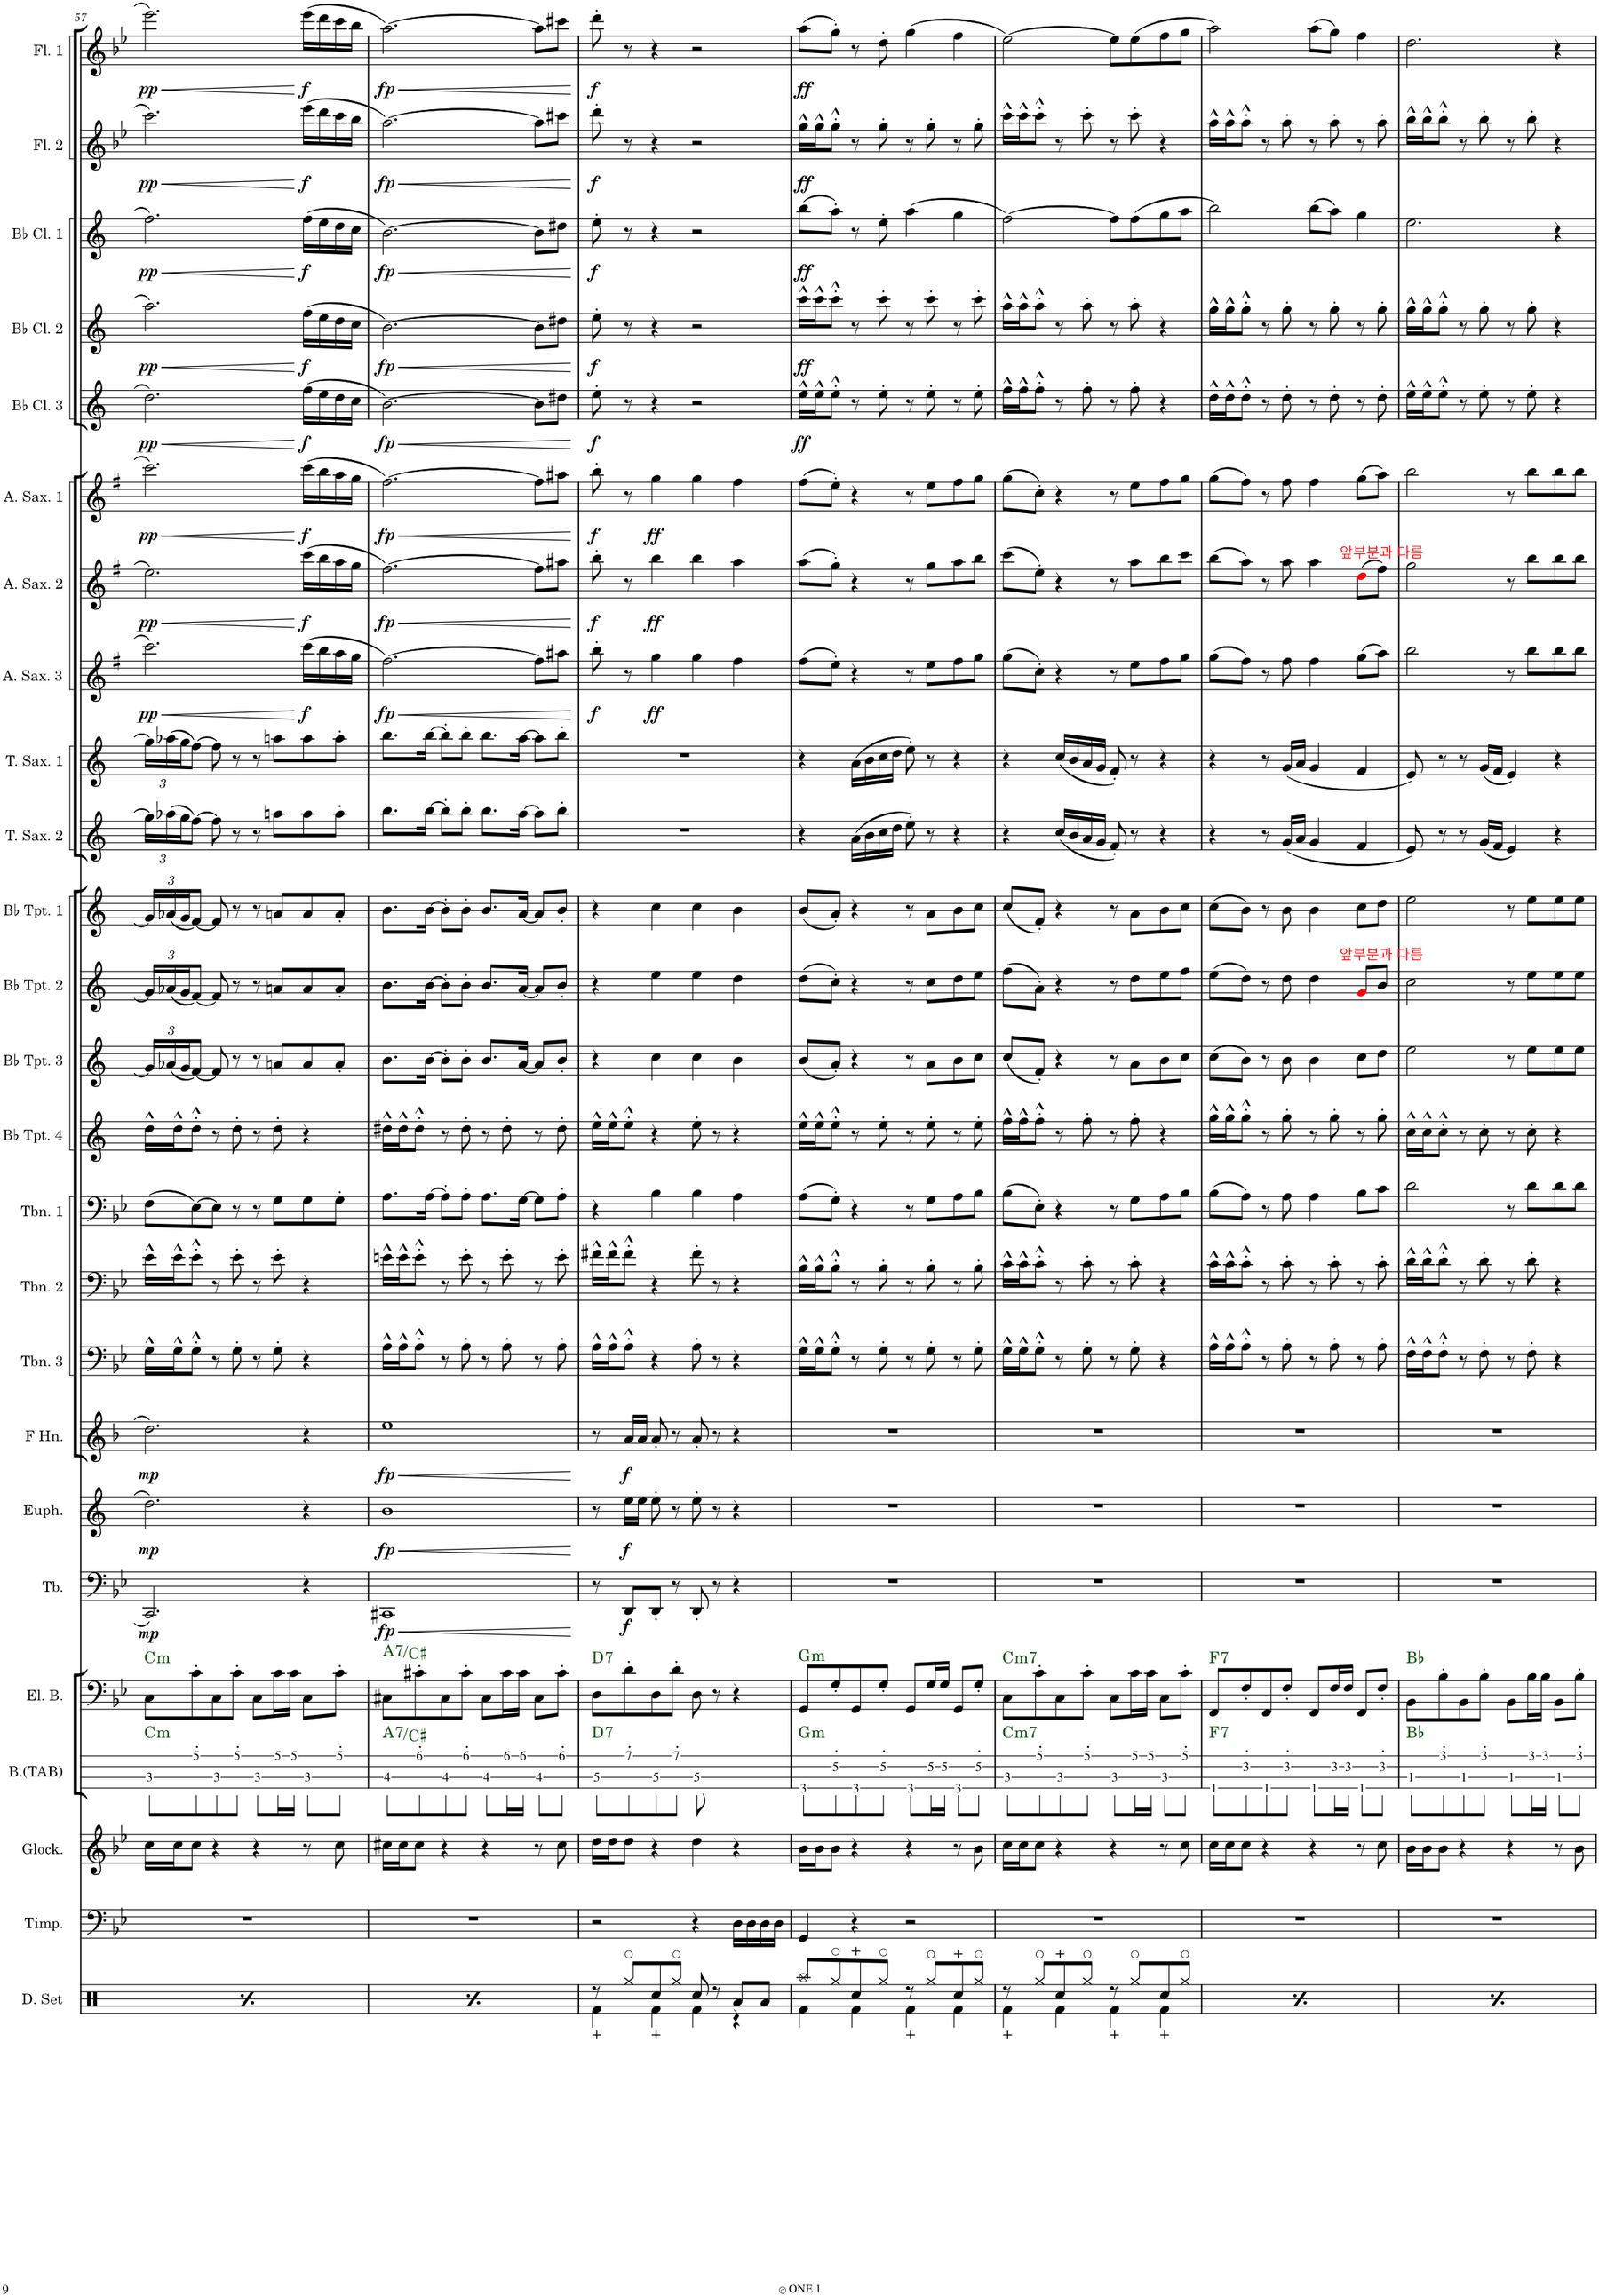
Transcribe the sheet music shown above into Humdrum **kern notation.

**kern	**kern	**kern	**kern	**harte	**kern	**harte	**kern	**dynam	**kern	**dynam	**kern	**dynam	**kern	**kern	**kern	**kern	**kern	**kern	**kern	**kern	**kern	**kern	**dynam	**kern	**dynam	**kern	**dynam	**kern	**dynam	**kern	**dynam	**kern	**dynam	**kern	**dynam	**kern	**dynam
*part25	*part24	*part23	*part22	*part22	*part21	*part21	*part20	*part20	*part19	*part19	*part18	*part18	*part17	*part16	*part15	*part14	*part13	*part12	*part11	*part10	*part9	*part8	*part8	*part7	*part7	*part6	*part6	*part5	*part5	*part4	*part4	*part3	*part3	*part2	*part2	*part1	*part1
*staff25	*staff24	*staff23	*staff22	*	*staff21	*	*staff20	*staff20	*staff19	*staff19	*staff18	*staff18	*staff17	*staff16	*staff15	*staff14	*staff13	*staff12	*staff11	*staff10	*staff9	*staff8	*staff8	*staff7	*staff7	*staff6	*staff6	*staff5	*staff5	*staff4	*staff4	*staff3	*staff3	*staff2	*staff2	*staff1	*staff1
*I"드럼세트	*I"팀파니(in F,G,D)	*I"글로켄슈필	*I"베이스(타브)	*	*I"일렉트릭 베이스	*	*I"튜바 (표준기보)	*	*I"유포늄	*	*I"F 호른	*	*I"트롬본 3	*I"트롬본  2	*I"트롬본  1	*I"Bb 트럼펫 4	*I"Bb 트럼펫 3	*I"Bb 트럼펫 2	*I"Bb 트럼펫 1	*I"테너 색소폰 2	*I"테너 색소폰 1	*I"알토 색소폰 3	*	*I"알토 색소폰 2	*	*I"알토 색소폰 1	*	*I"Bb 클라리넷 3	*	*I"Bb 클라리넷 2	*	*I"Bb 클라리넷 1	*	*I"플루트 2	*	*I"플루트 1	*
!!LO:PB:g=z
*clefX	*clefF4	*clefG2	*	*	*clefF4	*	*clefF4	*	*clefG2	*	*clefG2	*	*clefF4	*clefF4	*clefF4	*clefG2	*clefG2	*clefG2	*clefG2	*clefG2	*clefG2	*clefG2	*	*clefG2	*	*clefG2	*	*clefG2	*	*clefG2	*	*clefG2	*	*clefG2	*	*clefG2	*
*	*	*Trd-14c-24	*Trd7c12	*	*Trd7c12	*	*	*	*Trd8c14	*	*Trd4c7	*	*	*	*	*Trd1c2	*Trd1c2	*Trd1c2	*Trd1c2	*Trd8c14	*Trd8c14	*Trd5c9	*	*Trd5c9	*	*Trd5c9	*	*Trd1c2	*	*Trd1c2	*	*Trd1c2	*	*	*	*	*
*k[b-e-]	*k[b-e-]	*k[b-e-]	*k[b-e-]	*	*k[b-e-]	*	*k[b-e-]	*	*k[]	*	*k[b-]	*	*k[b-e-]	*k[b-e-]	*k[b-e-]	*k[]	*k[]	*k[]	*k[]	*k[]	*k[]	*k[f#]	*	*k[f#]	*	*k[f#]	*	*k[]	*	*k[]	*	*k[]	*	*k[b-e-]	*	*k[b-e-]	*
*M4/4	*M4/4	*M4/4	*M4/4	*	*M4/4	*	*M4/4	*	*M4/4	*	*M4/4	*	*M4/4	*M4/4	*M4/4	*M4/4	*M4/4	*M4/4	*M4/4	*M4/4	*M4/4	*M4/4	*	*M4/4	*	*M4/4	*	*M4/4	*	*M4/4	*	*M4/4	*	*M4/4	*	*M4/4	*
=57	=57	=57	=57	=57	=57	=57	=57	=57	=57	=57	=57	=57	=57	=57	=57	=57	=57	=57	=57	=57	=57	=57	=57	=57	=57	=57	=57	=57	=57	=57	=57	=57	=57	=57	=57	=57	=57
*^	*	*	*	*	*	*	*	*	*	*	*	*	*	*	*	*	*	*	*	*	*	*	*	*	*	*	*	*	*	*	*	*	*	*	*	*	*
*	*	*	*	*	*	*	*	*	*	*	*	*	*	*	*	*	*	*Xbrackettup	*Xbrackettup	*Xbrackettup	*Xbrackettup	*Xbrackettup	*	*	*	*	*	*	*	*	*	*	*	*	*	*	*	*
!	!	!	!	!	!	!	!	!	!LO:DY:b	!	!LO:DY:b	!	!LO:DY:b	!	!	!	!	!	!	!	!	!	!	!LO:HP:b	!	!LO:HP:b	!	!LO:HP:b	!	!LO:HP:b	!	!LO:HP:b	!	!LO:HP:b	!	!LO:HP:b	!	!LO:HP:b
!	!	!	!	!	!LO:H:kt=m	!	!LO:H:kt=m	!	!	!	!	!	!	!	!	!	!	!	!	!	!	!	!	!LO:DY:n=1:b	!	!LO:DY:n=1:b	!	!LO:DY:n=1:b	!	!LO:DY:n=1:b	!	!LO:DY:n=1:b	!	!LO:DY:n=1:b	!	!LO:DY:n=1:b	!	!LO:DY:n=1:b
8r	4Rf\	1r	16cc\LL	8C\L	C:min	8C\L	C:min	2.CC/	mp	2.dd\	mp	2.dd\	mp	16G^^\LL	16e-^^\LL	(8F\L	16dd^^\LL	24g/LL]	24g/LL]	24g/LL]	24gg\LL]	24gg\LL]	2.ccc\	< pp	2.ee\	< pp	2.ccc\	< pp	2.dd\	< pp	2.aa\	< pp	2.ff\	< pp	2.ccc\	< pp	2.eee-\	< pp
.	.	.	.	.	.	.	.	.	.	.	.	.	.	.	.	.	.	(24a-X/	(24a-X/	(24a-X/	(24aa-X\	(24aa-X\	.	.	.	.	.	.	.	.	.	.	.	.	.	.	.	.
.	.	.	16cc\J	.	.	.	.	.	.	.	.	.	.	16G^^\J	16e-^^\J	.	16dd^^\J	.	.	.	.	.	.	.	.	.	.	.	.	.	.	.	.	.	.	.	.	.
.	.	.	.	.	.	.	.	.	.	.	.	.	.	.	.	.	.	24g/J	24g/J	24g/J	24gg\J	24gg\J	.	.	.	.	.	.	.	.	.	.	.	.	.	.	.	.
8Rgg/L	.	.	8cc\J	8c'\	.	8c'\	.	.	.	.	.	.	.	8G'^^\J	8e-'^^\J	[8E-\)	8dd'^^\J	[8f/J)	[8f/J)	[8f/J)	[8ff\J)	[8ff\J)	.	.	.	.	.	.	.	.	.	.	.	.	.	.	.	.
8Rcc/	4Rf\	.	4r	8C\	.	8C\	.	.	.	.	.	.	.	8r	8r	8E-\J]	8r	8f/]	8f/]	8f/]	8ff\]	8ff\]	.	.	.	.	.	.	.	.	.	.	.	.	.	.	.	.
8Rgg/J	.	.	.	8c'\J	.	8c'\J	.	.	.	.	.	.	.	8G'\	8e-'\	8r	8dd'\	8r	8r	8r	8r	8r	.	.	.	.	.	.	.	.	.	.	.	.	.	.	.	.
8r	4Rf\	.	4r	8C\L	.	8C\L	.	.	.	.	.	.	.	8r	8r	8r	8r	8r	8r	8r	8r	8r	.	.	.	.	.	.	.	.	.	.	.	.	.	.	.	.
8Rgg/L	.	.	.	16c~'\L	.	16c'~\L	.	.	.	.	.	.	.	8G'\	8e-'\	8G\L	8dd'\	8an/L	8an/L	8an/L	8aan\L	8aan\L	.	.	.	.	.	.	.	.	.	.	.	.	.	.	.	.
.	.	.	.	16c~'\JJ	.	16c'~\JJ	.	.	.	.	.	.	.	.	.	.	.	.	.	.	.	.	.	.	.	.	.	.	.	.	.	.	.	.	.	.	.	.
!	!	!	!	!	!	!	!	!	!	!	!	!	!	!	!	!	!	!	!	!	!	!	!	!LO:DY:n=2:b	!	!LO:DY:n=2:b	!	!LO:DY:n=2:b	!	!LO:DY:n=2:b	!	!LO:DY:n=2:b	!	!LO:DY:n=2:b	!	!LO:DY:n=2:b	!	!LO:DY:n=2:b
8Rcc/	4Rf\	.	8r	8C\L	.	8C\L	.	4r	.	4r	.	4r	.	4r	4r	8G\	4r	8a/	8a/	8a/	8aa\	8aa\	(16ccc\LL	[ f	(16ccc\LL	[ f	(16ccc\LL	[ f	(16ff\LL	[ f	(16ff\LL	[ f	(16ff\LL	[ f	(16eee-\LL	[ f	(16eee-\LL	[ f
.	.	.	.	.	.	.	.	.	.	.	.	.	.	.	.	.	.	.	.	.	.	.	16bb\	.	16bb\	.	16bb\	.	16ee\	.	16ee\	.	16ee\	.	16ddd\	.	16ddd\	.
8Rgg/J	.	.	8cc\	8c'\J	.	8c'\J	.	.	.	.	.	.	.	.	.	8G'\J	.	8a'/J	8a'/J	8a'/J	8aa'\J	8aa'\J	16aa\	.	16aa\	.	16aa\	.	16dd\	.	16dd\	.	16dd\	.	16ccc\	.	16ccc\	.
.	.	.	.	.	.	.	.	.	.	.	.	.	.	.	.	.	.	.	.	.	.	.	16gg\JJ	.	16gg\JJ	.	16gg\JJ	.	16cc\JJ	.	16cc\JJ	.	16cc\JJ	.	16bb-\JJ	.	16bb-\JJ	.
=58	=58	=58	=58	=58	=58	=58	=58	=58	=58	=58	=58	=58	=58	=58	=58	=58	=58	=58	=58	=58	=58	=58	=58	=58	=58	=58	=58	=58	=58	=58	=58	=58	=58	=58	=58	=58	=58	=58
!	!	!	!	!	!	!	!	!	!LO:HP:b	!	!LO:HP:b	!	!LO:HP:b	!	!	!	!	!	!	!	!	!	!	!LO:HP:b	!	!LO:HP:b	!	!LO:HP:b	!	!LO:HP:b	!	!LO:HP:b	!	!LO:HP:b	!	!LO:HP:b	!	!LO:HP:b
!	!	!	!	!	!LO:H:kt=7	!	!LO:H:kt=7	!	!LO:DY:n=1:b	!	!LO:DY:n=1:b	!	!LO:DY:n=1:b	!	!	!	!	!	!	!	!	!	!	!LO:DY:n=1:b	!	!LO:DY:n=1:b	!	!LO:DY:n=1:b	!	!LO:DY:n=1:b	!	!LO:DY:n=1:b	!	!LO:DY:n=1:b	!	!LO:DY:n=1:b	!	!LO:DY:n=1:b
8r	4Rf\	1r	16cc#X\LL	8C#X\L	A:7/3	8C#X\L	A:7/3	1CC#X	< fp	1b	< fp	1ee	< fp	16A^^\LL	16en^^\LL	8.A\L	16dd#X^^\LL	8.b\L	8.b\L	8.b\L	8.bb\L	8.bb\L	[2.ff#\)	< fp	[2.ff#\)	< fp	[2.ff#\)	< fp	[2.b\)	< fp	[2.b\)	< fp	[2.b\)	< fp	[2.aa\)	< fp	[2.aa\)	< fp
.	.	.	16cc#\J	.	.	.	.	.	.	.	.	.	.	16A^^\J	16e^^\J	.	16dd#^^\J	.	.	.	.	.	.	.	.	.	.	.	.	.	.	.	.	.	.	.	.	.
8Rgg/L	.	.	8cc#\J	8c#X'\	.	8c#X'\	.	.	.	.	.	.	.	8A'^^\J	8e'^^\J	.	8dd#'^^\J	.	.	.	.	.	.	.	.	.	.	.	.	.	.	.	.	.	.	.	.	.
.	.	.	.	.	.	.	.	.	.	.	.	.	.	.	.	[16A\Jk	.	[16b\Jk	[16b\Jk	[16b\Jk	[16bb\Jk	[16bb\Jk	.	.	.	.	.	.	.	.	.	.	.	.	.	.	.	.
8Rcc/	4Rf\	.	4r	8C#\	.	8C#\	.	.	.	.	.	.	.	8r	8r	8A'\L]	8r	8b'\L]	8b'\L]	8b'\L]	8bb'\L]	8bb'\L]	.	.	.	.	.	.	.	.	.	.	.	.	.	.	.	.
8Rgg/J	.	.	.	8c#'\J	.	8c#'\J	.	.	.	.	.	.	.	8A'\	8e'\	8A'\J	8dd#'\	8b'\J	8b'\J	8b'\J	8bb'\J	8bb'\J	.	.	.	.	.	.	.	.	.	.	.	.	.	.	.	.
8r	4Rf\	.	4r	8C#\L	.	8C#\L	.	.	.	.	.	.	.	8r	8r	8.A\L	8r	8.b/L	8.b/L	8.b/L	8.bb\L	8.bb\L	.	.	.	.	.	.	.	.	.	.	.	.	.	.	.	.
8Rgg/L	.	.	.	16c#~'\L	.	16c#'~\L	.	.	.	.	.	.	.	8A'\	8e'\	.	8dd#'\	.	.	.	.	.	.	.	.	.	.	.	.	.	.	.	.	.	.	.	.	.
.	.	.	.	16c#~'\JJ	.	16c#'~\JJ	.	.	.	.	.	.	.	.	.	[16G\Jk	.	[16a/Jk	[16a/Jk	[16a/Jk	[16aa\Jk	[16aa\Jk	.	.	.	.	.	.	.	.	.	.	.	.	.	.	.	.
8Rcc/	4Rf\	.	8r	8C#\L	.	8C#\L	.	.	.	.	.	.	.	8r	8r	8G\L]	8r	8a/L]	8a/L]	8a/L]	8aa\L]	8aa\L]	8ff#\L]	.	8ff#\L]	.	8ff#\L]	.	8b\L]	.	8b\L]	.	8b\L]	.	8aa\L]	.	8aa\L]	.
8Rgg/J	.	.	8cc#\	8c#'\J	.	8c#'\J	.	.	.	.	.	.	.	8A'\	8e'\	8A'\J	8dd#'\	8b'/J	8b'/J	8b'/J	8bb'\J	8bb'\J	8aa#X\J	.	8aa#X\J	.	8aa#X\J	.	8dd#X\J	.	8dd#X\J	.	8dd#X\J	.	8ccc#X\J	.	8ccc#X\J	.
*v	*v	*	*	*	*	*	*	*	*	*	*	*	*	*	*	*	*	*	*	*	*	*	*	*	*	*	*	*	*	*	*	*	*	*	*	*	*	*
.	.	.	.	.	.	.	.	[	.	[	.	[	.	.	.	.	.	.	.	.	.	.	[	.	[	.	[	.	[	.	[	.	[	.	[	.	[
=59	=59	=59	=59	=59	=59	=59	=59	=59	=59	=59	=59	=59	=59	=59	=59	=59	=59	=59	=59	=59	=59	=59	=59	=59	=59	=59	=59	=59	=59	=59	=59	=59	=59	=59	=59	=59	=59
*^	*	*	*	*	*	*	*	*	*	*	*	*	*	*	*	*	*	*	*	*	*	*	*	*	*	*	*	*	*	*	*	*	*	*	*	*	*
!	!	!	!	!	!LO:H:kt=7	!	!LO:H:kt=7	!	!	!	!	!	!	!	!	!	!	!	!	!	!	!	!	!LO:DY:b	!	!LO:DY:b	!	!LO:DY:b	!	!LO:DY:b	!	!LO:DY:b	!	!LO:DY:b	!	!LO:DY:b	!	!LO:DY:b
8r	4Rf\	2r	16dd\LL	8D\L	D:7	8D\L	D:7	8r	.	8r	.	8r	.	16A^^\LL	16f#X^^\LL	4r	16ee^^\LL	4r	4r	4r	1r	1r	8bb'\	f	8bb'\	f	8bb'\	f	8ee'\	f	8ee'\	f	8ee'\	f	8ddd'\	f	8ddd'\	f
.	.	.	16dd\J	.	.	.	.	.	.	.	.	.	.	16A^^\J	16f#^^\J	.	16ee^^\J	.	.	.	.	.	.	.	.	.	.	.	.	.	.	.	.	.	.	.	.	.
!	!	!	!	!	!	!	!	!	!LO:DY:b	!	!LO:DY:b	!	!LO:DY:b	!	!	!	!	!	!	!	!	!	!	!	!	!	!	!	!	!	!	!	!	!	!	!	!	!
8Rgg/L	.	.	8dd\J	8d'\	.	8d'\	.	8DD/L	f	16ee\LL	f	16a/LL	f	8A'^^\J	8f#'^^\J	.	8ee'^^\J	.	.	.	.	.	8r	.	8r	.	8r	.	8r	.	8r	.	8r	.	8r	.	8r	.
.	.	.	.	.	.	.	.	.	.	16ee\JJ	.	16a/JJ	.	.	.	.	.	.	.	.	.	.	.	.	.	.	.	.	.	.	.	.	.	.	.	.	.	.
!	!	!	!	!	!	!	!	!	!	!	!	!	!	!	!	!	!	!	!	!	!	!	!	!LO:DY:b	!	!LO:DY:b	!	!LO:DY:b	!	!	!	!	!	!	!	!	!	!
8Rcc/	4Rf\	.	4r	8D\	.	8D\	.	8DD'/J	.	8ee'\	.	8a'/	.	4r	4r	4B-\	4r	4cc\	4ee\	4cc\	.	.	4gg\	ff	4bb\	ff	4gg\	ff	4r	.	4r	.	4r	.	4r	.	4r	.
8Rgg/J	.	.	.	8d'\J	.	8d'\J	.	8r	.	8r	.	8r	.	.	.	.	.	.	.	.	.	.	.	.	.	.	.	.	.	.	.	.	.	.	.	.	.	.
8Rcc/	4Rf\	4r	4dd\	8D\	.	8D\	.	8DD'/	.	8ee'\	.	8a'/	.	8A'\	8f#'\	4B-\	8ee'\	4cc\	4ee\	4cc\	.	.	4gg\	.	4bb\	.	4gg\	.	2r	.	2r	.	2r	.	2r	.	2r	.
8r	.	.	.	8r	.	8r	.	8r	.	8r	.	8r	.	8r	8r	.	8r	.	.	.	.	.	.	.	.	.	.	.	.	.	.	.	.	.	.	.	.	.
8Ra/L	4r	16D\LL	4r	4r	.	4r	.	4r	.	4r	.	4r	.	4r	4r	4A\	4r	4b\	4dd\	4b\	.	.	4ff#\	.	4aa\	.	4ff#\	.	.	.	.	.	.	.	.	.	.	.
.	.	16D\	.	.	.	.	.	.	.	.	.	.	.	.	.	.	.	.	.	.	.	.	.	.	.	.	.	.	.	.	.	.	.	.	.	.	.	.
8Ra/J	.	16D\	.	.	.	.	.	.	.	.	.	.	.	.	.	.	.	.	.	.	.	.	.	.	.	.	.	.	.	.	.	.	.	.	.	.	.	.
.	.	16D\JJ	.	.	.	.	.	.	.	.	.	.	.	.	.	.	.	.	.	.	.	.	.	.	.	.	.	.	.	.	.	.	.	.	.	.	.	.
=60	=60	=60	=60	=60	=60	=60	=60	=60	=60	=60	=60	=60	=60	=60	=60	=60	=60	=60	=60	=60	=60	=60	=60	=60	=60	=60	=60	=60	=60	=60	=60	=60	=60	=60	=60	=60	=60	=60
!	!	!	!	!	!LO:H:kt=m	!	!LO:H:kt=m	!	!	!	!	!	!	!	!	!	!	!	!	!	!	!	!	!	!	!	!	!	!	!LO:DY:b	!	!LO:DY:b	!	!LO:DY:b	!	!LO:DY:b	!	!LO:DY:b
8Raa/L	4Rf\	4GG/	16b-\LL	8GG\L	G:min	8GG/L	G:min	1r	.	1r	.	1r	.	16G^^\LL	16B-^^\LL	(8A\L	16ee^^\LL	(8b/L	(8dd\L	(8b/L	4r	4r	(8ff#\L	.	(8aa\L	.	(8ff#\L	.	16ee^^\LL	ff	16ccc^^\LL	ff	(8bb\L	ff	16gg^^\LL	ff	(8aa\L	ff
.	.	.	16b-\J	.	.	.	.	.	.	.	.	.	.	16G^^\J	16B-^^\J	.	16ee^^\J	.	.	.	.	.	.	.	.	.	.	.	16ee^^\J	.	16ccc^^\J	.	.	.	16gg^^\J	.	.	.
8Rgg/	.	.	8b-\J	8G'\	.	8G'/	.	.	.	.	.	.	.	8G'^^\J	8B-'^^\J	8G'\J)	8ee'^^\J	8a'/J)	8cc'\J)	8a'/J)	.	.	8ee'\J)	.	8gg'\J)	.	8ee'\J)	.	8ee'^^\J	.	8ccc'^^\J	.	8aa'\J)	.	8gg'^^\J	.	8gg'\J)	.
8Rcc/	4Rf\	4r	4r	8GG\	.	8GG/	.	.	.	.	.	.	.	8r	8r	4r	8r	4r	4r	4r	(16a\LL	(16a\LL	4r	.	4r	.	4r	.	8r	.	8r	.	8r	.	8r	.	8r	.
.	.	.	.	.	.	.	.	.	.	.	.	.	.	.	.	.	.	.	.	.	16b\	16b\	.	.	.	.	.	.	.	.	.	.	.	.	.	.	.	.
8Rgg/J	.	.	.	8G'\J	.	8G'/J	.	.	.	.	.	.	.	8G'\	8B-'\	.	8ee'\	.	.	.	16cc\	16cc\	.	.	.	.	.	.	8ee'\	.	8ccc'\	.	8ee'\	.	8gg'\	.	8dd'\	.
.	.	.	.	.	.	.	.	.	.	.	.	.	.	.	.	.	.	.	.	.	16dd\JJ	16dd\JJ	.	.	.	.	.	.	.	.	.	.	.	.	.	.	.	.
8r	4Rf\	2r	4r	8GG\L	.	8GG/L	.	.	.	.	.	.	.	8r	8r	8r	8r	8r	8r	8r	8ee'\)	8ee'\)	8r	.	8r	.	8r	.	8r	.	8r	.	(4aa\	.	8r	.	(4gg\	.
8Rgg/L	.	.	.	16G~'\L	.	16G'~/L	.	.	.	.	.	.	.	8G'\	8B-'\	8G\L	8ee'\	8a\L	8cc\L	8a\L	8r	8r	8ee\L	.	8gg\L	.	8ee\L	.	8ee'\	.	8ccc'\	.	.	.	8gg'\	.	.	.
.	.	.	.	16G~'\JJ	.	16G'~/JJ	.	.	.	.	.	.	.	.	.	.	.	.	.	.	.	.	.	.	.	.	.	.	.	.	.	.	.	.	.	.	.	.
8Rcc/	4Rf\	.	8r	8GG\L	.	8GG/L	.	.	.	.	.	.	.	8r	8r	8A\	8r	8b\	8dd\	8b\	4r	4r	8ff#\	.	8aa\	.	8ff#\	.	8r	.	8r	.	4gg\	.	8r	.	4ff\	.
8Rgg/J	.	.	8b-\	8G'\J	.	8G'/J	.	.	.	.	.	.	.	8G'\	8B-'\	8B-\J	8ee'\	8cc\J	8ee\J	8cc\J	.	.	8gg\J	.	8bb\J	.	8gg\J	.	8ee'\	.	8ccc'\	.	.	.	8gg'\	.	.	.
=61	=61	=61	=61	=61	=61	=61	=61	=61	=61	=61	=61	=61	=61	=61	=61	=61	=61	=61	=61	=61	=61	=61	=61	=61	=61	=61	=61	=61	=61	=61	=61	=61	=61	=61	=61	=61	=61	=61
!	!	!	!	!	!LO:H:kt=m7	!	!LO:H:kt=m7	!	!	!	!	!	!	!	!	!	!	!	!	!	!	!	!	!	!	!	!	!	!	!	!	!	!	!	!	!	!	!
8r	4Rf\	1r	16cc\LL	8C\L	C:min7	8C\L	C:min7	1r	.	1r	.	1r	.	16G^^\LL	16c^^\LL	(8B-\L	16ff^^\LL	(8cc/L	(8ff\L	(8cc/L	4r	4r	(8gg\L	.	(8ccc\L	.	(8gg\L	.	16ff^^\LL	.	16aa^^\LL	.	[2ff\)	.	16ccc^^\LL	.	[2ee-\)	.
.	.	.	16cc\J	.	.	.	.	.	.	.	.	.	.	16G^^\J	16c^^\J	.	16ff^^\J	.	.	.	.	.	.	.	.	.	.	.	16ff^^\J	.	16aa^^\J	.	.	.	16ccc^^\J	.	.	.
8Rgg/L	.	.	8cc\J	8c'\	.	8c'\	.	.	.	.	.	.	.	8G'^^\J	8c'^^\J	8E-'\J)	8ff'^^\J	8f'/J)	8a'\J)	8f'/J)	.	.	8cc'\J)	.	8ee'\J)	.	8cc'\J)	.	8ff'^^\J	.	8aa'^^\J	.	.	.	8ccc'^^\J	.	.	.
8Rcc/	4Rf\	.	4r	8C\	.	8C\	.	.	.	.	.	.	.	8r	8r	4r	8r	4r	4r	4r	(16cc/LL	(16cc/LL	4r	.	4r	.	4r	.	8r	.	8r	.	.	.	8r	.	.	.
.	.	.	.	.	.	.	.	.	.	.	.	.	.	.	.	.	.	.	.	.	16b/	16b/	.	.	.	.	.	.	.	.	.	.	.	.	.	.	.	.
8Rgg/J	.	.	.	8c'\J	.	8c'\J	.	.	.	.	.	.	.	8G'\	8c'\	.	8ff'\	.	.	.	16a/	16a/	.	.	.	.	.	.	8ff'\	.	8aa'\	.	.	.	8ccc'\	.	.	.
.	.	.	.	.	.	.	.	.	.	.	.	.	.	.	.	.	.	.	.	.	16g/JJ	16g/JJ	.	.	.	.	.	.	.	.	.	.	.	.	.	.	.	.
8r	4Rf\	.	4r	8C\L	.	8C\L	.	.	.	.	.	.	.	8r	8r	8r	8r	8r	8r	8r	8f'/)	8f'/)	8r	.	8r	.	8r	.	8r	.	8r	.	8ff\L]	.	8r	.	8ee-\L]	.
8Rgg/L	.	.	.	16c~'\L	.	16c'~\L	.	.	.	.	.	.	.	8G'\	8c'\	8G\L	8ff'\	8a\L	8dd\L	8a\L	8r	8r	8ee\L	.	8aa\L	.	8ee\L	.	8ff'\	.	8aa'\	.	(8ff\	.	8ccc'\	.	(8ee-\	.
.	.	.	.	16c~'\JJ	.	16c'~\JJ	.	.	.	.	.	.	.	.	.	.	.	.	.	.	.	.	.	.	.	.	.	.	.	.	.	.	.	.	.	.	.	.
8Rcc/	4Rf\	.	8r	8C\L	.	8C\L	.	.	.	.	.	.	.	4r	4r	8A\	4r	8b\	8ee\	8b\	4r	4r	8ff#\	.	8bb\	.	8ff#\	.	4r	.	4r	.	8gg\	.	4r	.	8ff\	.
8Rgg/J	.	.	8cc\	8c'\J	.	8c'\J	.	.	.	.	.	.	.	.	.	8B-\J	.	8cc\J	8ff\J	8cc\J	.	.	8gg\J	.	8ccc\J	.	8gg\J	.	.	.	.	.	8aa\J	.	.	.	8gg\J	.
=62	=62	=62	=62	=62	=62	=62	=62	=62	=62	=62	=62	=62	=62	=62	=62	=62	=62	=62	=62	=62	=62	=62	=62	=62	=62	=62	=62	=62	=62	=62	=62	=62	=62	=62	=62	=62	=62	=62
!	!	!	!	!	!LO:H:kt=7	!	!LO:H:kt=7	!	!	!	!	!	!	!	!	!	!	!	!	!	!	!	!	!	!	!	!	!	!	!	!	!	!	!	!	!	!	!
8r	4Rf\	1r	16cc\LL	8FF\L	F:7	8FF/L	F:7	1r	.	1r	.	1r	.	16A^^\LL	16c^^\LL	(8B-\L	16gg^^\LL	(8cc\L	(8ee\L	(8cc\L	4r	4r	(8gg\L	.	(8bb\L	.	(8gg\L	.	16dd^^\LL	.	16gg^^\LL	.	2bb\)	.	16aa^^\LL	.	2aa\)	.
.	.	.	16cc\J	.	.	.	.	.	.	.	.	.	.	16A^^\J	16c^^\J	.	16gg^^\J	.	.	.	.	.	.	.	.	.	.	.	16dd^^\J	.	16gg^^\J	.	.	.	16aa^^\J	.	.	.
8Rgg/L	.	.	8cc\J	8F'\	.	8F'/	.	.	.	.	.	.	.	8A'^^\J	8c'^^\J	8A\J)	8gg'^^\J	8b\J)	8dd\J)	8b\J)	.	.	8ff#\J)	.	8aa\J)	.	8ff#\J)	.	8dd'^^\J	.	8gg'^^\J	.	.	.	8aa'^^\J	.	.	.
8Rcc/	4Rf\	.	4r	8FF\	.	8FF/	.	.	.	.	.	.	.	8r	8r	8r	8r	8r	8r	8r	8r	8r	8r	.	8r	.	8r	.	8r	.	8r	.	.	.	8r	.	.	.
8Rgg/J	.	.	.	8F'\J	.	8F'/J	.	.	.	.	.	.	.	8A'\	8c'\	8A\	8gg'\	8b\	8dd\	8b\	(16g/LL	(16g/LL	8ff#\	.	8aa\	.	8ff#\	.	8dd'\	.	8gg'\	.	.	.	8aa'\	.	.	.
.	.	.	.	.	.	.	.	.	.	.	.	.	.	.	.	.	.	.	.	.	16a/JJ	16a/JJ	.	.	.	.	.	.	.	.	.	.	.	.	.	.	.	.
8r	4Rf\	.	4r	8FF\L	.	8FF/L	.	.	.	.	.	.	.	8r	8r	4A\	8r	4b\	4dd\	4b\	4g/	4g/	4ff#\	.	4aa\	.	4ff#\	.	8r	.	8r	.	(8bb\L	.	8r	.	(8aa\L	.
8Rgg/L	.	.	.	16F~'\L	.	16F'~/L	.	.	.	.	.	.	.	8A'\	8c'\	.	8gg'\	.	.	.	.	.	.	.	.	.	.	.	8dd'\	.	8gg'\	.	8aa\J)	.	8aa'\	.	8gg\J)	.
.	.	.	.	16F~'\JJ	.	16F'~/JJ	.	.	.	.	.	.	.	.	.	.	.	.	.	.	.	.	.	.	.	.	.	.	.	.	.	.	.	.	.	.	.	.
!	!	!	!	!	!	!	!	!	!	!	!	!	!	!	!	!	!	!	!	!	!	!	!	!	!LO:TX:a:color=#FF0000:t=앞부분과 다름	!	!	!	!	!	!	!	!	!	!	!	!	!
!	!	!	!	!	!	!	!	!	!	!	!	!	!	!	!	!	!	!	!LO:TX:a:color=#FF0000:t=앞부분과 다름	!	!	!	!	!	!	!	!	!	!	!	!	!	!	!	!	!	!	!
8Rcc/	4Rf\	.	8r	8FF\L	.	8FF/L	.	.	.	.	.	.	.	8r	8r	8B-\L	8r	8cc\L	8gi/L	8cc\L	4f/	4f/	(8gg\L	.	(8ddi\L	.	(8gg\L	.	8r	.	8r	.	4gg\	.	8r	.	4ff\	.
8Rgg/J	.	.	8cc\	8F'\J	.	8F'/J	.	.	.	.	.	.	.	8A'\	8c'\	8c\J	8gg'\	8dd\J	8b/J	8dd\J	.	.	8aa\J)	.	8ff#\J)	.	8aa\J)	.	8dd'\	.	8gg'\	.	.	.	8aa'\	.	.	.
=63	=63	=63	=63	=63	=63	=63	=63	=63	=63	=63	=63	=63	=63	=63	=63	=63	=63	=63	=63	=63	=63	=63	=63	=63	=63	=63	=63	=63	=63	=63	=63	=63	=63	=63	=63	=63	=63	=63
8r	4Rf\	1r	16b-\LL	8BB-\L	Bb:maj	8BB-\L	Bb:maj	1r	.	1r	.	1r	.	16F^^\LL	16d^^\LL	2d\	16cc^^\LL	2ee\	2cc\	2ee\	8e/)	8e/)	2bb\	.	2gg\	.	2bb\	.	16ee^^\LL	.	16gg^^\LL	.	2.ee\	.	16bb-^^\LL	.	2.dd\	.
.	.	.	16b-\J	.	.	.	.	.	.	.	.	.	.	16F^^\J	16d^^\J	.	16cc^^\J	.	.	.	.	.	.	.	.	.	.	.	16ee^^\J	.	16gg^^\J	.	.	.	16bb-^^\J	.	.	.
8Rgg/L	.	.	8b-\J	8B-'\	.	8B-'\	.	.	.	.	.	.	.	8F'^^\J	8d'^^\J	.	8cc'^^\J	.	.	.	8r	8r	.	.	.	.	.	.	8ee'^^\J	.	8gg'^^\J	.	.	.	8bb-'^^\J	.	.	.
8Rcc/	4Rf\	.	4r	8BB-\	.	8BB-\	.	.	.	.	.	.	.	8r	8r	.	8r	.	.	.	8r	8r	.	.	.	.	.	.	8r	.	8r	.	.	.	8r	.	.	.
8Rgg/J	.	.	.	8B-'\J	.	8B-'\J	.	.	.	.	.	.	.	8F'\	8d'\	.	8cc'\	.	.	.	(16g/LL	(16g/LL	.	.	.	.	.	.	8ee'\	.	8gg'\	.	.	.	8bb-'\	.	.	.
.	.	.	.	.	.	.	.	.	.	.	.	.	.	.	.	.	.	.	.	.	16f/JJ	16f/JJ	.	.	.	.	.	.	.	.	.	.	.	.	.	.	.	.
8r	4Rf\	.	4r	8BB-\L	.	8BB-\L	.	.	.	.	.	.	.	8r	8r	8r	8r	8r	8r	8r	4e/)	4e/)	8r	.	8r	.	8r	.	8r	.	8r	.	.	.	8r	.	.	.
8Rgg/L	.	.	.	16B-~'\L	.	16B-'~\L	.	.	.	.	.	.	.	8F'\	8d'\	8d\L	8cc'\	8ee\L	8ee\L	8ee\L	.	.	8bb\L	.	8bb\L	.	8bb\L	.	8ee'\	.	8gg'\	.	.	.	8bb-'\	.	.	.
.	.	.	.	16B-~'\JJ	.	16B-'~\JJ	.	.	.	.	.	.	.	.	.	.	.	.	.	.	.	.	.	.	.	.	.	.	.	.	.	.	.	.	.	.	.	.
8Rcc/	4Rf\	.	8r	8BB-\L	.	8BB-\L	.	.	.	.	.	.	.	4r	4r	8d\	4r	8ee\	8ee\	8ee\	4r	4r	8bb\	.	8bb\	.	8bb\	.	4r	.	4r	.	4r	.	4r	.	4r	.
8Rgg/J	.	.	8b-\	8B-'\J	.	8B-'\J	.	.	.	.	.	.	.	.	.	8d\J	.	8ee\J	8ee\J	8ee\J	.	.	8bb\J	.	8bb\J	.	8bb\J	.	.	.	.	.	.	.	.	.	.	.
*v	*v	*	*	*	*	*	*	*	*	*	*	*	*	*	*	*	*	*	*	*	*	*	*	*	*	*	*	*	*	*	*	*	*	*	*	*	*	*
=	=	=	=	=	=	=	=	=	=	=	=	=	=	=	=	=	=	=	=	=	=	=	=	=	=	=	=	=	=	=	=	=	=	=	=	=	=
*-	*-	*-	*-	*-	*-	*-	*-	*-	*-	*-	*-	*-	*-	*-	*-	*-	*-	*-	*-	*-	*-	*-	*-	*-	*-	*-	*-	*-	*-	*-	*-	*-	*-	*-	*-	*-	*-
